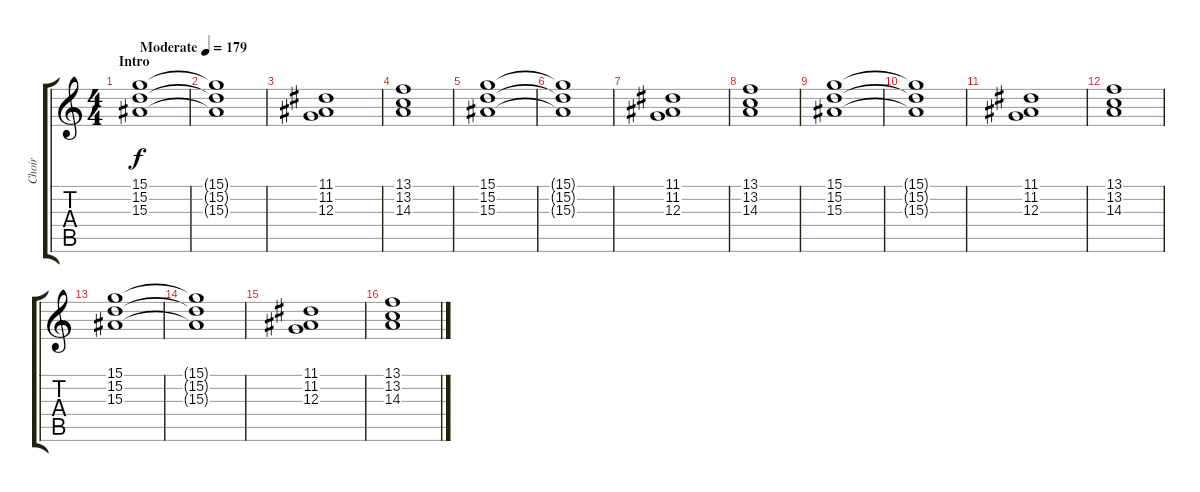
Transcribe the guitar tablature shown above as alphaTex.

\track ("Choir" "Choir") {instrument pad2warm}
\staff {score tabs}
\tuning (E4 B3 G3 D3 A2 E2) {hide}
\ts (4 4)
\section ("" "Intro")
\tempo (179 "Moderate")
\clef g2
\ks c
(15.1 15.2 15.3).1{dy f instrument pad2warm} |
(15.1{t} 15.2{t} 15.3{t}).1 |
(11.1 11.2 12.3).1 |
(13.1 13.2 14.3).1 |
(15.1 15.2 15.3).1 |
(15.1{t} 15.2{t} 15.3{t}).1 |
(11.1 11.2 12.3).1 |
(13.1 13.2 14.3).1 |
(15.1 15.2 15.3).1 |
(15.1{t} 15.2{t} 15.3{t}).1 |
(11.1 11.2 12.3).1 |
(13.1 13.2 14.3).1 |
(15.1 15.2 15.3).1 |
(15.1{t} 15.2{t} 15.3{t}).1 |
(11.1 11.2 12.3).1 |
(13.1 13.2 14.3).1
